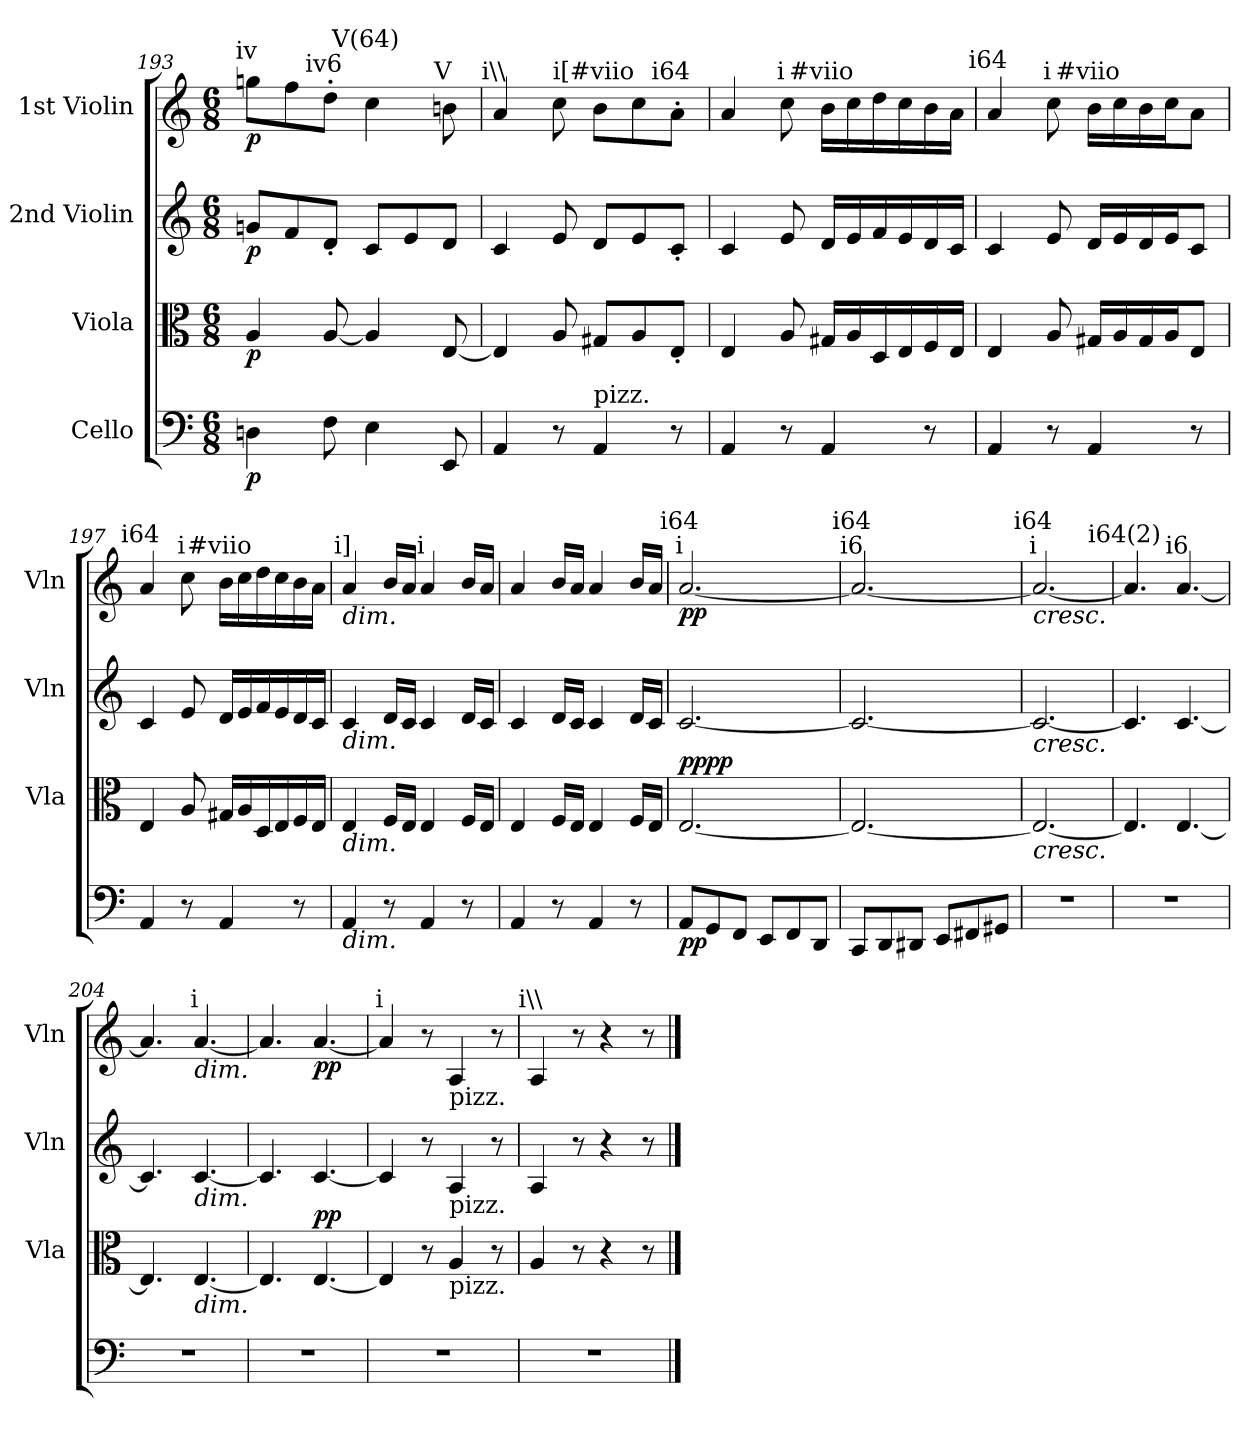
**kern	**dynam	**kern	**dynam	**kern	**dynam	**kern	**dynam
*part4	*part4	*part3	*part3	*part2	*part2	*part1	*part1
*staff4	*staff4	*staff3	*staff3	*staff2	*staff2	*staff1	*staff1
*I"Cello	*	*I"Viola	*	*I"2nd Violin	*	*I"1st Violin	*
*	*	*I'Vla	*	*I'Vln	*	*I'Vln	*
!!LO:LB:g=z
*clefF4	*	*clefC3	*	*clefG2	*	*clefG2	*
*k[]	*	*k[]	*	*k[]	*	*k[]	*
*C:	*	*C:	*	*C:	*	*C:	*
*M6/8	*	*M6/8	*	*M6/8	*	*M6/8	*
=193	=193	=193	=193	=193	=193	=193	=193
!	!	!	!	!	!	!LO:TX:a:cj:t=iv	!
!	!LO:DY:b	!	!LO:DY:b	!	!LO:DY:b	!	!LO:DY:b
4Dn\	p	4A/	p	8gn/L	p	8ggn\L	p
.	.	.	.	8f/	.	8ff\	.
!	!	!	!	!	!	!LO:TX:a:cj:t=iv6	!
8F\	.	[8A/	.	8d'</J	.	8dd'>\J	.
!	!	!	!	!	!	!LO:TX:a:cj:t=V(64)	!
4E\	.	4A/]	.	8c/L	.	4cc\	.
.	.	.	.	8e/	.	.	.
!	!	!	!	!	!	!LO:TX:a:cj:t=V	!
8EE/	.	[8E/	.	8d/J	.	8bn\	.
=194	=194	=194	=194	=194	=194	=194	=194
!	!	!	!	!	!	!LO:TX:a:cj:t=i\\	!
4AA/	.	4E/]	.	4c/	.	4a/	.
8r	.	8A/	.	8e/	.	8cc\	.
!	!	!	!	!	!	!LO:TX:a:cj:t=i[#viio	!
!LO:TX:a:t=pizz.	!	!	!	!	!	!	!
4AA/	.	8G#X/L	.	8d/L	.	8b\L	.
.	.	8A/	.	8e/	.	8cc\	.
!	!	!	!	!	!	!LO:TX:a:cj:t=i64	!
8r	.	8E'</J	.	8c'</J	.	8a'>\J	.
=195	=195	=195	=195	=195	=195	=195	=195
4AA/	.	4E/	.	4c/	.	4a/	.
!	!	!	!	!	!	!LO:TX:a:cj:t=i	!
8r	.	8A/	.	8e/	.	8cc\	.
!	!	!	!	!	!	!LO:TX:a:cj:t=#viio	!
4AA/	.	16G#X/LL	.	16d/LL	.	16b\LL	.
.	.	16A/	.	16e/	.	16cc\	.
.	.	16D/	.	16f/	.	16dd\	.
.	.	16E/	.	16e/	.	16cc\	.
8r	.	16F/	.	16d/	.	16b\	.
.	.	16E/JJ	.	16c/JJ	.	16a\JJ	.
=196	=196	=196	=196	=196	=196	=196	=196
!	!	!	!	!	!	!LO:TX:a:cj:t=i64	!
4AA/	.	4E/	.	4c/	.	4a/	.
!	!	!	!	!	!	!LO:TX:a:cj:t=i	!
8r	.	8A/	.	8e/	.	8cc\	.
!	!	!	!	!	!	!LO:TX:a:cj:t=#viio	!
4AA/	.	16G#X/LL	.	16d/LL	.	16b\LL	.
.	.	16A/	.	16e/	.	16cc\	.
.	.	16G#/	.	16d/	.	16b\	.
.	.	16A/J	.	16e/J	.	16cc\J	.
8r	.	8E/J	.	8c/J	.	8a\J	.
!!LO:LB:g=z
=197	=197	=197	=197	=197	=197	=197	=197
!	!	!	!	!	!	!LO:TX:a:cj:t=i64	!
4AA/	.	4E/	.	4c/	.	4a/	.
!	!	!	!	!	!	!LO:TX:a:cj:t=i	!
8r	.	8A/	.	8e/	.	8cc\	.
!	!	!	!	!	!	!LO:TX:a:cj:t=#viio	!
4AA/	.	16G#X/LL	.	16d/LL	.	16b\LL	.
.	.	16A/	.	16e/	.	16cc\	.
.	.	16D/	.	16f/	.	16dd\	.
.	.	16E/	.	16e/	.	16cc\	.
8r	.	16F/	.	16d/	.	16b\	.
.	.	16E/JJ	.	16c/JJ	.	16a\JJ	.
=198	=198	=198	=198	=198	=198	=198	=198
!	!	!	!	!	!	!LO:TX:a:cj:t=i]	!
!	!	!	!	!	!	!LO:TX:b:i:t=dim.	!
!	!	!	!	!LO:TX:b:i:t=dim.	!	!	!
!	!	!LO:TX:b:i:t=dim.	!	!	!	!	!
!LO:TX:b:i:t=dim.	!	!	!	!	!	!	!
4AA/	.	4E/	.	4c/	.	4a/	.
8r	.	16F/LL	.	16d/LL	.	16b/LL	.
.	.	16E/JJ	.	16c/JJ	.	16a/JJ	.
!	!	!	!	!	!	!LO:TX:a:cj:t=i	!
4AA/	.	4E/	.	4c/	.	4a/	.
8r	.	16F/LL	.	16d/LL	.	16b/LL	.
.	.	16E/JJ	.	16c/JJ	.	16a/JJ	.
=199	=199	=199	=199	=199	=199	=199	=199
4AA/	.	4E/	.	4c/	.	4a/	.
8r	.	16F/LL	.	16d/LL	.	16b/LL	.
.	.	16E/JJ	.	16c/JJ	.	16a/JJ	.
4AA/	.	4E/	.	4c/	.	4a/	.
8r	.	16F/LL	.	16d/LL	.	16b/LL	.
.	.	16E/JJ	.	16c/JJ	.	16a/JJ	.
!!LO:PB:g=z
=200	=200	=200	=200	=200	=200	=200	=200
!	!	!	!	!	!	!LO:TX:a:cj:t=i	!
!	!	!	!	!	!	!LO:TX:a:cj:t=i64	!
!	!LO:DY:b	!	!LO:DY:b	!	!	!	!
!	!	!	!LO:DY:n=1:a	!	!	!	!LO:DY:b
8AA/L	pp	[2.E/	pp pp	[2.c/	.	[2.a/	pp
8GG/	.	.	.	.	.	.	.
8FF/J	.	.	.	.	.	.	.
8EE/L	.	.	.	.	.	.	.
8FF/	.	.	.	.	.	.	.
8DD/J	.	.	.	.	.	.	.
=201	=201	=201	=201	=201	=201	=201	=201
!	!	!	!	!	!	!LO:TX:a:cj:t=i6	!
!	!	!	!	!	!	!LO:TX:a:cj:t=i64	!
8CC/L	.	2.E/_	.	2.c/_	.	2.a/_	.
8DD/	.	.	.	.	.	.	.
8DD#X/J	.	.	.	.	.	.	.
8EE/L	.	.	.	.	.	.	.
8FF#X/	.	.	.	.	.	.	.
8GG#X/J	.	.	.	.	.	.	.
=202	=202	=202	=202	=202	=202	=202	=202
!	!	!	!	!	!	!LO:TX:a:cj:t=i	!
!	!	!	!	!	!	!LO:TX:a:cj:t=i64	!
!	!	!	!	!	!	!LO:TX:b:i:t=cresc.	!
!	!	!	!	!LO:TX:b:i:t=cresc.	!	!	!
!	!	!LO:TX:b:i:t=cresc.	!	!	!	!	!
2.r	.	2.E/_	.	2.c/_	.	2.a/_	.
=203	=203	=203	=203	=203	=203	=203	=203
!	!	!	!	!	!	!LO:TX:a:cj:t=i64(2)	!
2.r	.	4.E/]	.	4.c/]	.	4.a/]	.
!	!	!	!	!	!	!LO:TX:a:cj:t=i6	!
.	.	[4.E/	.	[4.c/	.	[4.a/	.
=204	=204	=204	=204	=204	=204	=204	=204
2.r	.	4.E/]	.	4.c/]	.	4.a/]	.
!	!	!	!	!	!	!LO:TX:a:cj:t=i	!
!	!	!	!	!	!	!LO:TX:b:i:t=dim.	!
!	!	!	!	!LO:TX:b:i:t=dim.	!	!	!
!	!	!LO:TX:b:i:t=dim.	!	!	!	!	!
.	.	[4.E/	.	[4.c/	.	[4.a/	.
=205	=205	=205	=205	=205	=205	=205	=205
2.r	.	4.E/]	.	4.c/]	.	4.a/]	.
!	!	!	!LO:DY:a	!	!	!	!LO:DY:b
.	.	[4.E/	pp	[4.c/	.	[4.a/	pp
!!LO:LB:g=z
=206	=206	=206	=206	=206	=206	=206	=206
!	!	!	!	!	!	!LO:TX:a:cj:t=i	!
2.r	.	4E/]	.	4c/]	.	4a/]	.
.	.	8r	.	8r	.	8r	.
!	!	!	!	!	!	!LO:TX:b:t=pizz.	!
!	!	!	!	!LO:TX:b:t=pizz.	!	!	!
!	!	!LO:TX:b:t=pizz.	!	!	!	!	!
.	.	4A/	.	4A/	.	4A/	.
.	.	8r	.	8r	.	8r	.
=207	=207	=207	=207	=207	=207	=207	=207
!	!	!	!	!	!	!LO:TX:a:cj:t=i\\	!
2.r	.	4A/	.	4A/	.	4A/	.
.	.	8r	.	8r	.	8r	.
.	.	4r	.	4r	.	4r	.
.	.	8r	.	8r	.	8r	.
==	==	==	==	==	==	==	==
*-	*-	*-	*-	*-	*-	*-	*-
